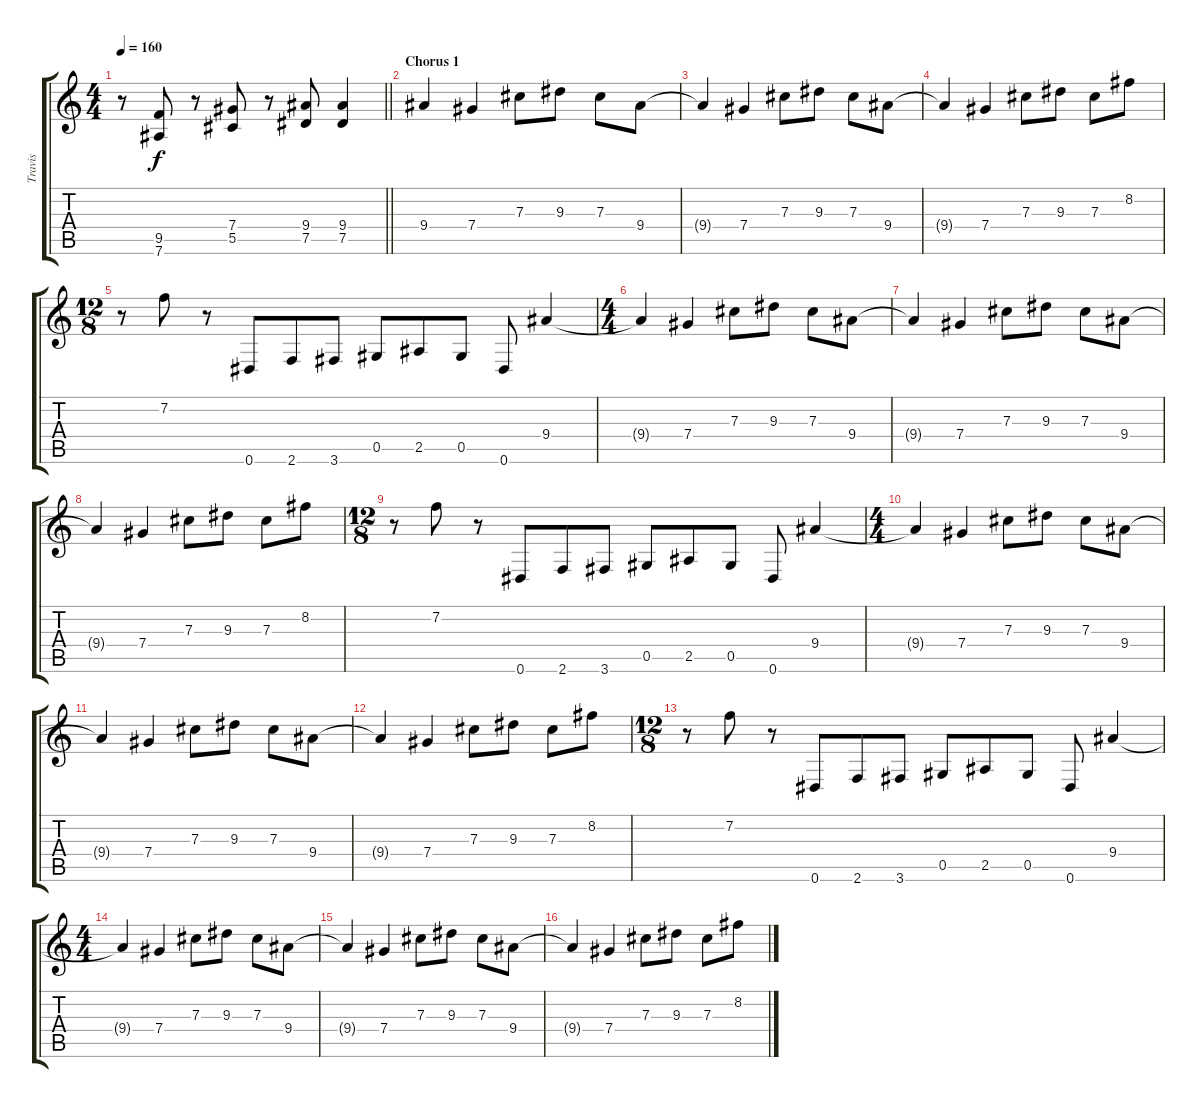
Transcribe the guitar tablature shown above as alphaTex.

\track ("Travis" "Travis") {instrument distortionguitar}
\staff {score tabs}
\tuning (Eb4 Bb3 Gb3 Db3 Ab2 Eb2) {hide}
\ts (4 4)
\tempo 160
\clef g2
\barLineRight lightlight
\ks c
r.8{dy f} (9.5 7.6).8 r.8 (7.4 5.5).8 r.8 (9.4 7.5).8 (9.4 7.5).4 |
\section ("" "Chorus 1")
9.4.4 7.4.4 7.3.8 9.3.8 7.3.8 9.4.8 |
9.4{t}.4 7.4.4 7.3.8 9.3.8 7.3.8 9.4.8 |
9.4{t}.4 7.4.4 7.3.8 9.3.8 7.3.8 8.2.8 |
\ts (12 8)
r.8 7.2.8 r.8 0.6.8 2.6.8 3.6.8 0.5.8 2.5.8 0.5.8 0.6.8 9.4.4 |
\ts (4 4)
9.4{t}.4 7.4.4 7.3.8 9.3.8 7.3.8 9.4.8 |
9.4{t}.4 7.4.4 7.3.8 9.3.8 7.3.8 9.4.8 |
9.4{t}.4 7.4.4 7.3.8 9.3.8 7.3.8 8.2.8 |
\ts (12 8)
r.8 7.2.8 r.8 0.6.8 2.6.8 3.6.8 0.5.8 2.5.8 0.5.8 0.6.8 9.4.4 |
\ts (4 4)
9.4{t}.4 7.4.4 7.3.8 9.3.8 7.3.8 9.4.8 |
9.4{t}.4 7.4.4 7.3.8 9.3.8 7.3.8 9.4.8 |
9.4{t}.4 7.4.4 7.3.8 9.3.8 7.3.8 8.2.8 |
\ts (12 8)
r.8 7.2.8 r.8 0.6.8 2.6.8 3.6.8 0.5.8 2.5.8 0.5.8 0.6.8 9.4.4 |
\ts (4 4)
9.4{t}.4 7.4.4 7.3.8 9.3.8 7.3.8 9.4.8 |
9.4{t}.4 7.4.4 7.3.8 9.3.8 7.3.8 9.4.8 |
9.4{t}.4 7.4.4 7.3.8 9.3.8 7.3.8 8.2.8
